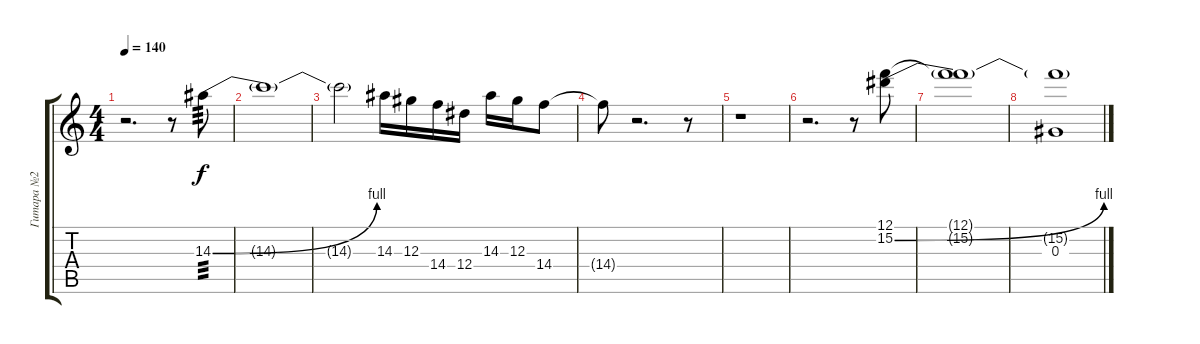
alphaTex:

\track ("Гитара №2" "Гитара №2") {instrument overdrivenguitar}
\staff {score tabs}
\tuning (F4 C4 Ab3 Eb3 Bb2 F2) {hide}
\ts (4 4)
\tempo 140
\clef g2
\ks c
r.2{d dy f} r.8 14.3{be (bend 0 0 60 4)}.8{tp 3} |
14.3{t}.1 |
14.3{t}.2 14.3.16 12.3.16 14.4.16 12.4.16 14.3.16 12.3.16 14.4.8 |
14.4{t}.8 r.2{d} r.8 |
r.1 |
r.2{d} r.8 (12.1 15.2{be (bend 0 0 60 4)}).8 |
(12.1{t} 15.2{t}).1 |
(15.2{t} 0.3).1
